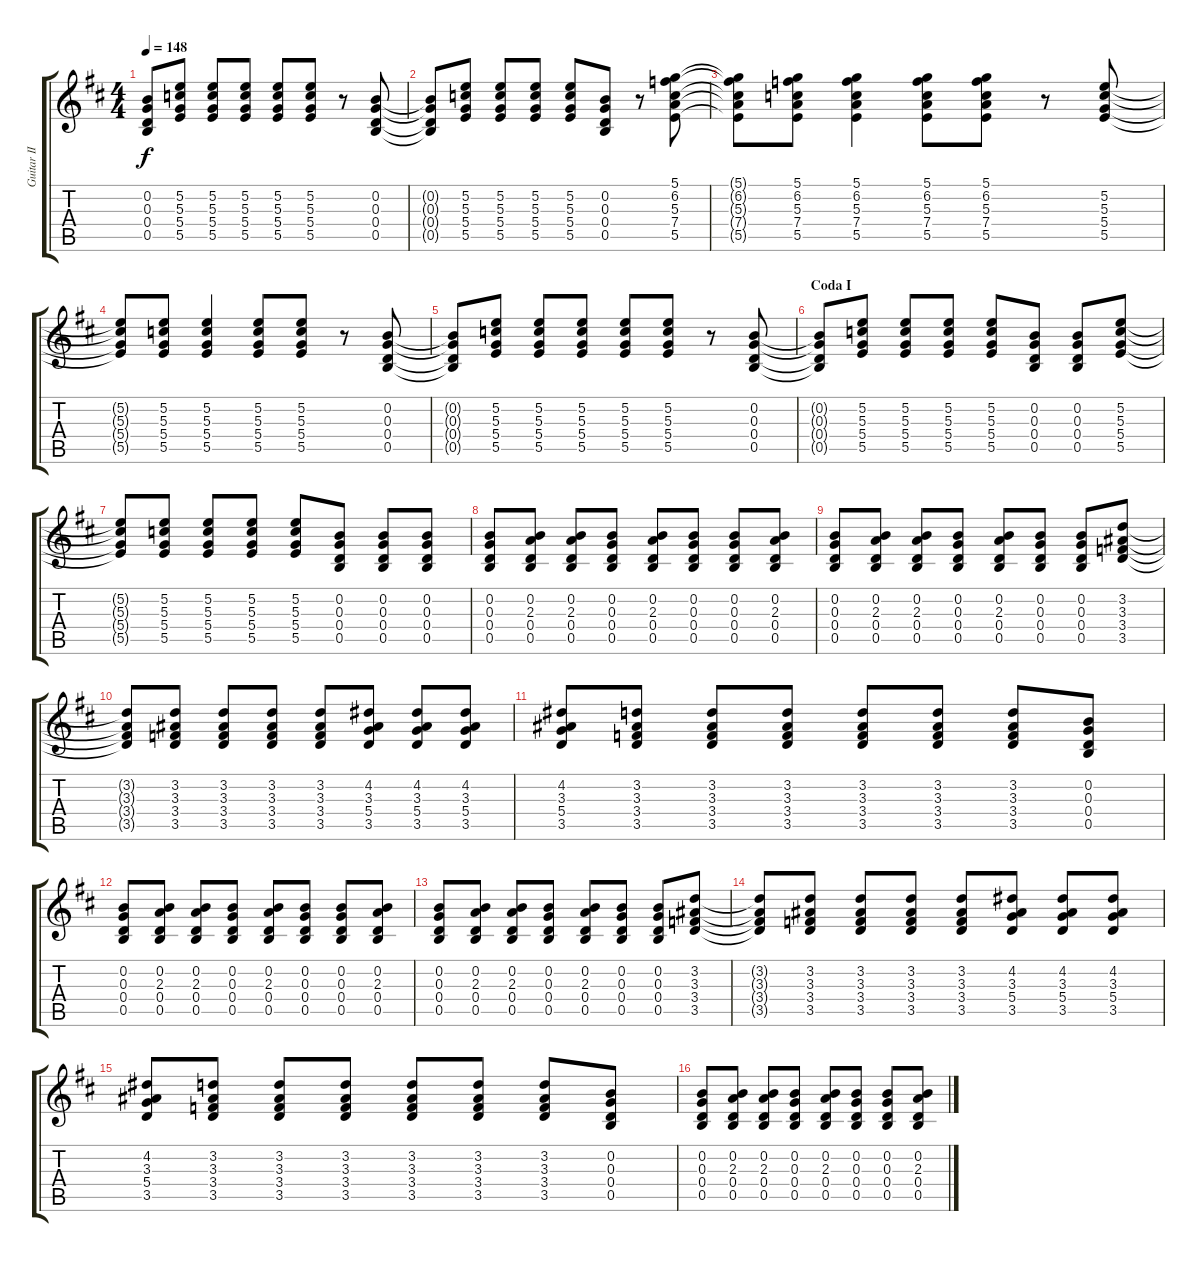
\track ("Guitar II" "Guitar II") {instrument distortionguitar}
\staff {score tabs}
\tuning (D4 B3 G3 D3 B2 G2) {hide}
\ts (4 4)
\tempo 148
\clef g2
\ks d
(0.2{t} 0.3{t} 0.4{t} 0.5{t}).8{dy f} (5.2 5.3 5.4 5.5).8 (5.2 5.3 5.4 5.5).8 (5.2 5.3 5.4 5.5).8 (5.2 5.3 5.4 5.5).8 (5.2 5.3 5.4 5.5).8 r.8 (0.2 0.3 0.4 0.5).8 |
(0.2{t} 0.3{t} 0.4{t} 0.5{t}).8 (5.2 5.3 5.4 5.5).8 (5.2 5.3 5.4 5.5).8 (5.2 5.3 5.4 5.5).8 (5.2 5.3 5.4 5.5).8 (0.2 0.3 0.4 0.5).8 r.8 (5.1 6.2 5.3 7.4 5.5).8 |
(5.1{t} 6.2{t} 5.3{t} 7.4{t} 5.5{t}).8 (5.1 6.2 5.3 7.4 5.5).8 (5.1 6.2 5.3 7.4 5.5).4 (5.1 6.2 5.3 7.4 5.5).8 (5.1 6.2 5.3 7.4 5.5).8 r.8 (5.2 5.3 5.4 5.5).8 |
(5.2{t} 5.3{t} 5.4{t} 5.5{t}).8 (5.2 5.3 5.4 5.5).8 (5.2 5.3 5.4 5.5).4 (5.2 5.3 5.4 5.5).8 (5.2 5.3 5.4 5.5).8 r.8 (0.2 0.3 0.4 0.5).8 |
(0.2{t} 0.3{t} 0.4{t} 0.5{t}).8 (5.2 5.3 5.4 5.5).8 (5.2 5.3 5.4 5.5).8 (5.2 5.3 5.4 5.5).8 (5.2 5.3 5.4 5.5).8 (5.2 5.3 5.4 5.5).8 r.8 (0.2 0.3 0.4 0.5).8 |
\section ("" "Coda I")
(0.2{t} 0.3{t} 0.4{t} 0.5{t}).8 (5.2 5.3 5.4 5.5).8 (5.2 5.3 5.4 5.5).8 (5.2 5.3 5.4 5.5).8 (5.2 5.3 5.4 5.5).8 (0.2 0.3 0.4 0.5).8 (0.2 0.3 0.4 0.5).8 (5.2 5.3 5.4 5.5).8 |
(5.2{t} 5.3{t} 5.4{t} 5.5{t}).8 (5.2 5.3 5.4 5.5).8 (5.2 5.3 5.4 5.5).8 (5.2 5.3 5.4 5.5).8 (5.2 5.3 5.4 5.5).8 (0.2 0.3 0.4 0.5).8 (0.2 0.3 0.4 0.5).8 (0.2 0.3 0.4 0.5).8 |
(0.2 0.3 0.4 0.5).8 (0.2 2.3 0.4 0.5).8 (0.2 2.3 0.4 0.5).8 (0.2 0.3 0.4 0.5).8 (0.2 2.3 0.4 0.5).8 (0.2 0.3 0.4 0.5).8 (0.2 0.3 0.4 0.5).8 (0.2 2.3 0.4 0.5).8 |
(0.2 0.3 0.4 0.5).8 (0.2 2.3 0.4 0.5).8 (0.2 2.3 0.4 0.5).8 (0.2 0.3 0.4 0.5).8 (0.2 2.3 0.4 0.5).8 (0.2 0.3 0.4 0.5).8 (0.2 0.3 0.4 0.5).8 (3.2 3.3 3.4 3.5).8 |
(3.2{t} 3.3{t} 3.4{t} 3.5{t}).8 (3.2 3.3 3.4 3.5).8 (3.2 3.3 3.4 3.5).8 (3.2 3.3 3.4 3.5).8 (3.2 3.3 3.4 3.5).8 (4.2 3.3 5.4 3.5).8 (4.2 3.3 5.4 3.5).8 (4.2 3.3 5.4 3.5).8 |
(4.2 3.3 5.4 3.5).8 (3.2 3.3 3.4 3.5).8 (3.2 3.3 3.4 3.5).8 (3.2 3.3 3.4 3.5).8 (3.2 3.3 3.4 3.5).8 (3.2 3.3 3.4 3.5).8 (3.2 3.3 3.4 3.5).8 (0.2 0.3 0.4 0.5).8 |
(0.2 0.3 0.4 0.5).8 (0.2 2.3 0.4 0.5).8 (0.2 2.3 0.4 0.5).8 (0.2 0.3 0.4 0.5).8 (0.2 2.3 0.4 0.5).8 (0.2 0.3 0.4 0.5).8 (0.2 0.3 0.4 0.5).8 (0.2 2.3 0.4 0.5).8 |
(0.2 0.3 0.4 0.5).8 (0.2 2.3 0.4 0.5).8 (0.2 2.3 0.4 0.5).8 (0.2 0.3 0.4 0.5).8 (0.2 2.3 0.4 0.5).8 (0.2 0.3 0.4 0.5).8 (0.2 0.3 0.4 0.5).8 (3.2 3.3 3.4 3.5).8 |
(3.2{t} 3.3{t} 3.4{t} 3.5{t}).8 (3.2 3.3 3.4 3.5).8 (3.2 3.3 3.4 3.5).8 (3.2 3.3 3.4 3.5).8 (3.2 3.3 3.4 3.5).8 (4.2 3.3 5.4 3.5).8 (4.2 3.3 5.4 3.5).8 (4.2 3.3 5.4 3.5).8 |
(4.2 3.3 5.4 3.5).8 (3.2 3.3 3.4 3.5).8 (3.2 3.3 3.4 3.5).8 (3.2 3.3 3.4 3.5).8 (3.2 3.3 3.4 3.5).8 (3.2 3.3 3.4 3.5).8 (3.2 3.3 3.4 3.5).8 (0.2 0.3 0.4 0.5).8 |
(0.2 0.3 0.4 0.5).8 (0.2 2.3 0.4 0.5).8 (0.2 2.3 0.4 0.5).8 (0.2 0.3 0.4 0.5).8 (0.2 2.3 0.4 0.5).8 (0.2 0.3 0.4 0.5).8 (0.2 0.3 0.4 0.5).8 (0.2 2.3 0.4 0.5).8
